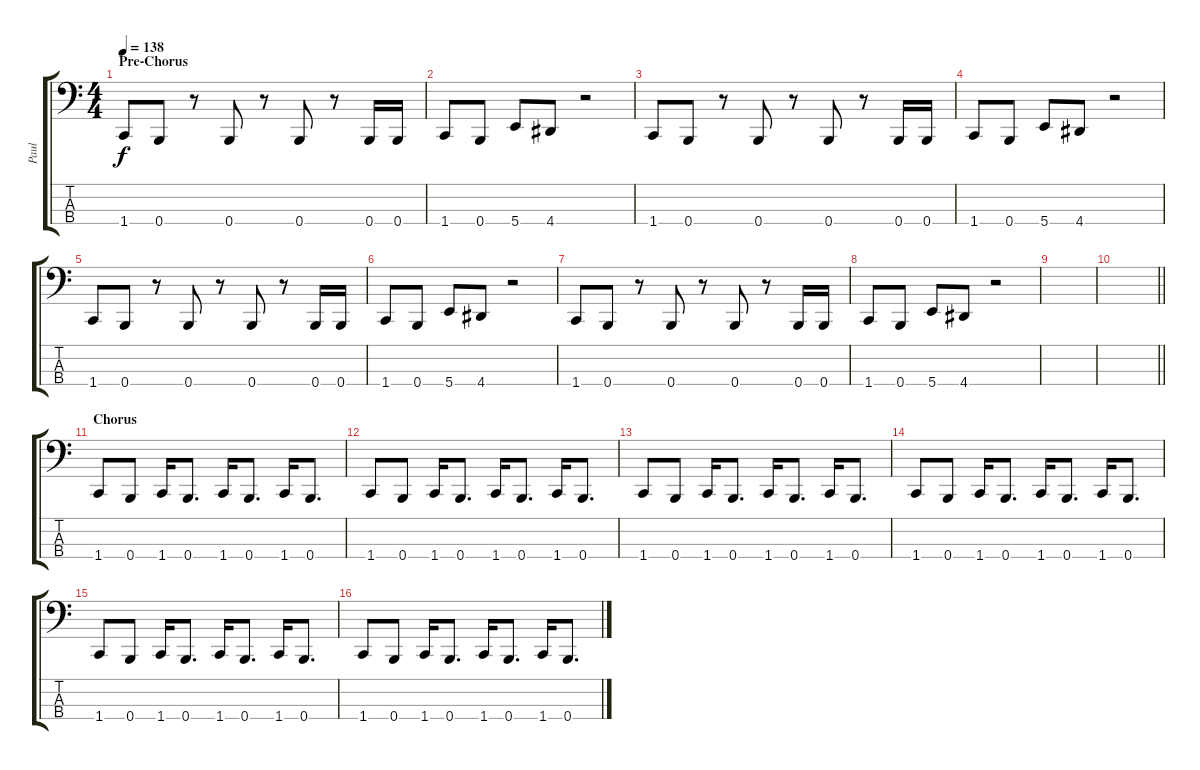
\track ("Paul" "Paul") {instrument electricbasspick}
\staff {score tabs}
\tuning (E2 B1 Gb1 B0) {hide}
\ts (4 4)
\section ("" "Pre-Chorus")
\tempo 138
\clef f4
\ks c
1.4.8{dy f} 0.4.8 r.8 0.4.8 r.8 0.4.8 r.8 0.4.16 0.4.16 |
1.4.8 0.4.8 5.4.8 4.4.8 r.2 |
1.4.8 0.4.8 r.8 0.4.8 r.8 0.4.8 r.8 0.4.16 0.4.16 |
1.4.8 0.4.8 5.4.8 4.4.8 r.2 |
1.4.8 0.4.8 r.8 0.4.8 r.8 0.4.8 r.8 0.4.16 0.4.16 |
1.4.8 0.4.8 5.4.8 4.4.8 r.2 |
1.4.8 0.4.8 r.8 0.4.8 r.8 0.4.8 r.8 0.4.16 0.4.16 |
1.4.8 0.4.8 5.4.8 4.4.8 r.2 |
|
\barLineRight lightlight
|
\section ("" "Chorus")
1.4.8 0.4.8 1.4.16 0.4.8{d} 1.4.16 0.4.8{d} 1.4.16 0.4.8{d} |
1.4.8 0.4.8 1.4.16 0.4.8{d} 1.4.16 0.4.8{d} 1.4.16 0.4.8{d} |
1.4.8 0.4.8 1.4.16 0.4.8{d} 1.4.16 0.4.8{d} 1.4.16 0.4.8{d} |
1.4.8 0.4.8 1.4.16 0.4.8{d} 1.4.16 0.4.8{d} 1.4.16 0.4.8{d} |
1.4.8 0.4.8 1.4.16 0.4.8{d} 1.4.16 0.4.8{d} 1.4.16 0.4.8{d} |
1.4.8 0.4.8 1.4.16 0.4.8{d} 1.4.16 0.4.8{d} 1.4.16 0.4.8{d}
